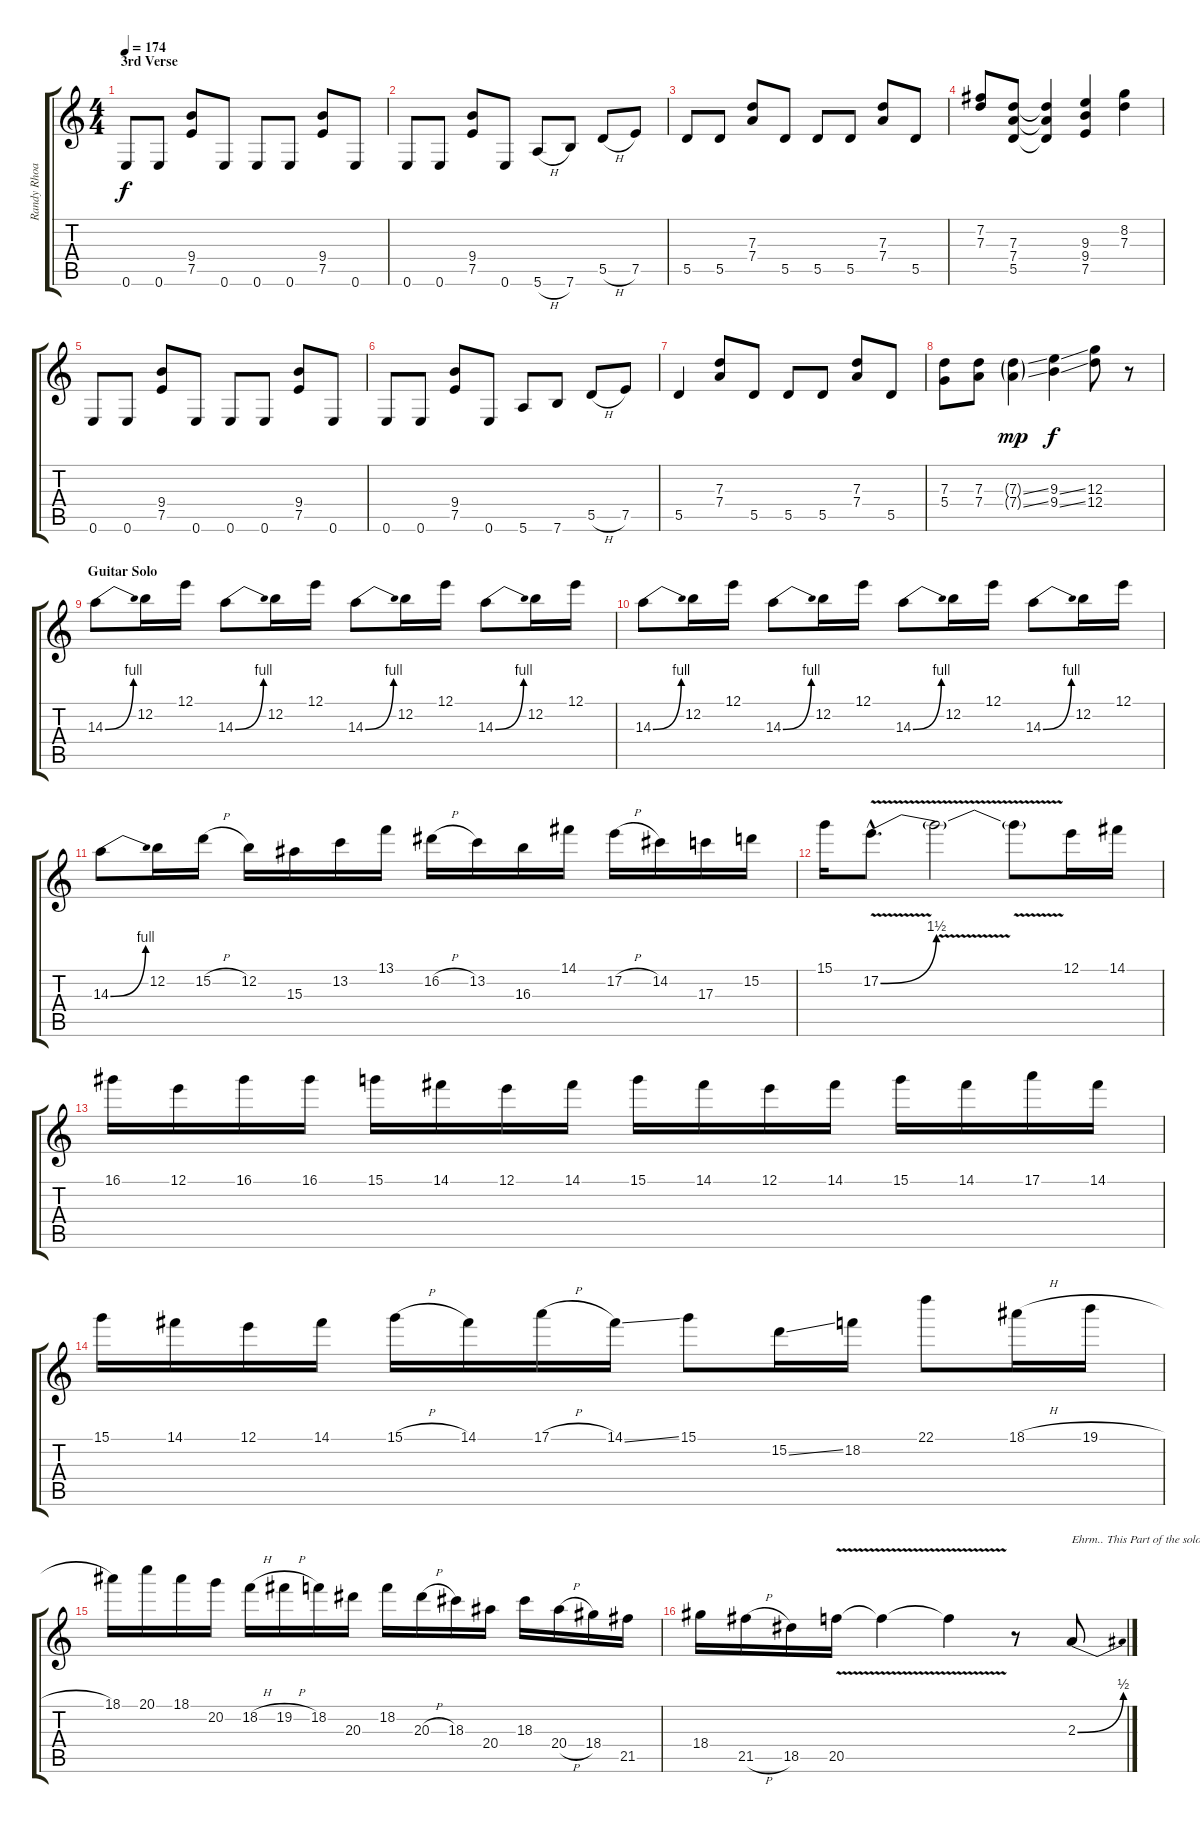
\track ("Randy Rhoads" "Randy Rhoa") {instrument distortionguitar}
\staff {score tabs}
\tuning (E4 B3 G3 D3 A2 E2) {hide}
\ts (4 4)
\section ("" "3rd Verse")
\tempo 174
\clef g2
\ks c
0.6.8{dy f} 0.6.8 (9.4 7.5).8 0.6.8 0.6.8 0.6.8 (9.4 7.5).8 0.6.8 |
0.6.8 0.6.8 (9.4 7.5).8 0.6.8 5.6{h}.8 7.6.8 5.5{h}.8 7.5.8 |
5.5.8 5.5.8 (7.3 7.4).8 5.5.8 5.5.8 5.5.8 (7.3 7.4).8 5.5.8 |
(7.2 7.3).8 (7.3 7.4 5.5).8 (7.3{t} 7.4{t} 5.5{t}).4 (9.3 9.4 7.5).4 (8.2 7.3).4 |
0.6.8 0.6.8 (9.4 7.5).8 0.6.8 0.6.8 0.6.8 (9.4 7.5).8 0.6.8 |
0.6.8 0.6.8 (9.4 7.5).8 0.6.8 5.6.8 7.6.8 5.5{h}.8 7.5.8 |
5.5.4 (7.3 7.4).8 5.5.8 5.5.8 5.5.8 (7.3 7.4).8 5.5.8 |
(7.3 5.4).8 (7.3 7.4).8 (7.3{ss g} 7.4{ss g}).4{dy mp} (9.3{ss} 9.4{ss}).4{dy f} (12.3 12.4).8 r.8 |
\section ("" "Guitar Solo")
14.3{be (bend 0 0 60 4)}.8 12.2.16 12.1.16 14.3{be (bend 0 0 60 4)}.8 12.2.16 12.1.16 14.3{be (bend 0 0 60 4)}.8 12.2.16 12.1.16 14.3{be (bend 0 0 60 4)}.8 12.2.16 12.1.16 |
14.3{be (bend 0 0 60 4)}.8 12.2.16 12.1.16 14.3{be (bend 0 0 60 4)}.8 12.2.16 12.1.16 14.3{be (bend 0 0 60 4)}.8 12.2.16 12.1.16 14.3{be (bend 0 0 60 4)}.8 12.2.16 12.1.16 |
14.3{be (bend 0 0 60 4)}.8 12.2.16 15.2{h}.16 12.2.16 15.3.16 13.2.16 13.1.16 16.2{h}.16 13.2.16 16.3.16 14.1.16 17.2{h}.16 14.2.16 17.3.16 15.2.16 |
15.1.16 17.2{be (bend 0 0 60 6) v hac}.8{d} 17.2{v t}.2 17.2{t}.8 12.1.16 14.1.16 |
16.1.16 12.1.16 16.1.16 16.1.16 15.1.16 14.1.16 12.1.16 14.1.16 15.1.16 14.1.16 12.1.16 14.1.16 15.1.16 14.1.16 17.1.16 14.1.16 |
15.1.16 14.1.16 12.1.16 14.1.16 15.1{h}.16 14.1.16 17.1{h}.16 14.1{ss}.16 15.1.8 15.2{ss}.16 18.2.16 22.1.8 18.1{h}.16 19.1{h}.16 |
18.1.16 20.1.16 18.1.16 20.2.16 18.2{h}.16 19.2{h}.16 18.2.16 20.3.16 18.2.16 20.3{h}.16 18.3.16 20.4.16 18.3.16 20.4{h}.16 18.4.16 21.5.16 |
18.4.16 21.5{h}.16 18.5.16 20.5{v}.16 20.5{v t}.4 20.5{v t}.4 r.8 2.3{be (bend 0 0 60 2)}.8{txt "Ehrm.. This Part of the solo was pretty hard to me"}
